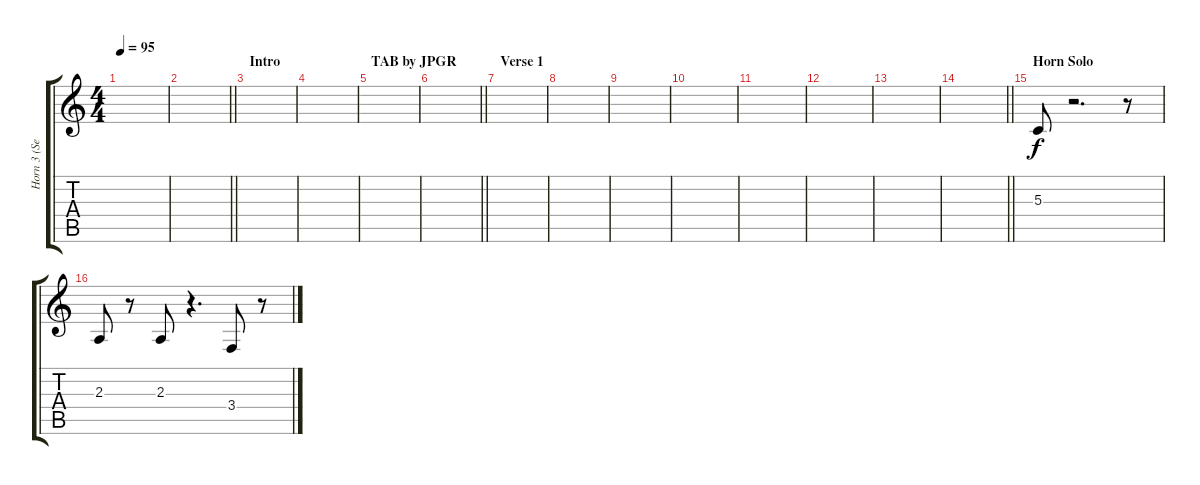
\track ("Horn 3 (Session Musicant)" "Horn 3 (Se") {instrument frenchhorn}
\staff {score tabs}
\tuning (E4 B3 G3 D3 A2 E2) {hide}
\ts (4 4)
\tempo 95
\clef g2
\ks c
|
\barLineRight lightlight
|
\section ("" "Intro                          TAB by JPGR")
|
|
|
\barLineRight lightlight
|
\section ("" "Verse 1")
|
|
|
|
|
|
|
\barLineRight lightlight
|
\section ("" "Horn Solo")
5.3.8 r.2{d} r.8 |
2.3.8 r.8 2.3.8 r.4{d} 3.4.8 r.8
